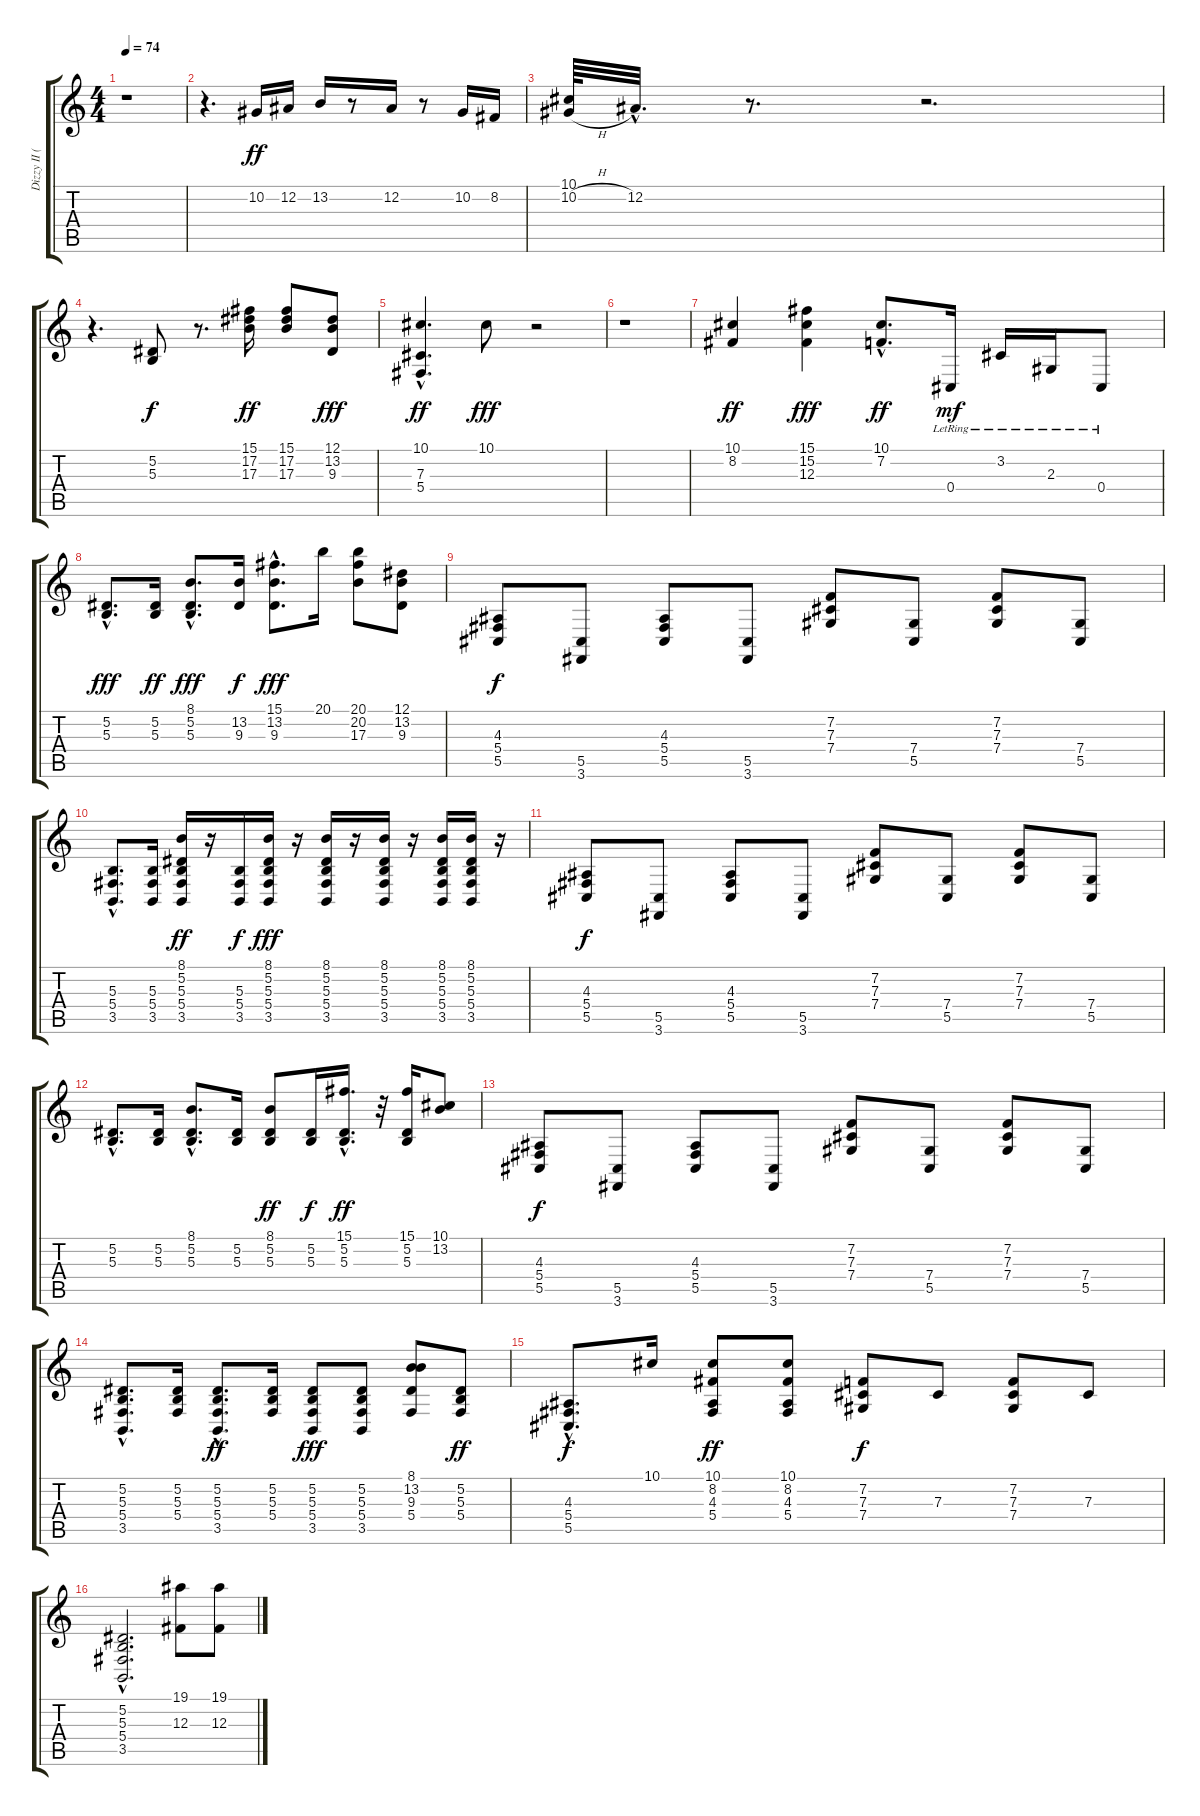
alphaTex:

\track ("Dizzy II (Piano)" "Dizzy II (") {instrument acousticgrandpiano}
\staff {score tabs}
\tuning (Eb4 Bb3 Gb3 Db3 Ab2 Eb2) {hide}
\ts (4 4)
\tempo 74
\clef g2
\ks c
r.1{dy f} |
r.4{d} 10.2.16{dy ff} 12.2.16 13.2.16 r.8 12.2.16 r.8 10.2.16 8.2.16 |
(10.1 10.2{h}).64 12.2{hac}.32{d} r.8{d} r.2{d} |
r.4{d} (5.2 5.3).8{dy f} r.8{d} (15.1 17.2 17.3).16{dy ff} (15.1 17.2 17.3).8 (12.1 13.2 9.3).8{dy fff} |
(10.1{hac} 7.3{hac} 5.4{hac}).4{d dy ff} 10.1.8{dy fff} r.2 |
r.1 |
(10.1 8.2).4{dy ff} (15.1 15.2 12.3).4{dy fff} (10.1{hac} 7.2{hac}).8{d dy ff} 0.4{lr}.16{dy mf} 3.2{lr}.16 2.3{lr}.16 0.4{lr}.8 |
(5.2{hac} 5.3{hac}).8{d dy fff} (5.2 5.3).16{dy ff} (8.1{hac} 5.2{hac} 5.3{hac}).8{d dy fff} (13.2 9.3).16{dy f} (15.1{hac} 13.2{hac} 9.3{hac}).8{d dy fff} 20.1.16 (20.1 20.2 17.3).8 (12.1 13.2 9.3).8 |
(4.3 5.4 5.5).8{dy f} (5.5 3.6).8 (4.3 5.4 5.5).8 (5.5 3.6).8 (7.2 7.3 7.4).8 (7.4 5.5).8 (7.2 7.3 7.4).8 (7.4 5.5).8 |
(5.3{hac} 5.4{hac} 3.5{hac}).8{d} (5.3 5.4 3.5).16 (8.1 5.2 5.3 5.4 3.5).16{dy ff} r.16 (5.3 5.4 3.5).16{dy f} (8.1 5.2 5.3 5.4 3.5).16{dy fff} r.16 (8.1 5.2 5.3 5.4 3.5).16 r.16 (8.1 5.2 5.3 5.4 3.5).16 r.16 (8.1 5.2 5.3 5.4 3.5).16 (8.1 5.2 5.3 5.4 3.5).16 r.16 |
(4.3 5.4 5.5).8{dy f} (5.5 3.6).8 (4.3 5.4 5.5).8 (5.5 3.6).8 (7.2 7.3 7.4).8 (7.4 5.5).8 (7.2 7.3 7.4).8 (7.4 5.5).8 |
(5.2{hac} 5.3{hac}).8{d} (5.2 5.3).16 (8.1{hac} 5.2{hac} 5.3{hac}).8{d} (5.2 5.3).16 (8.1 5.2 5.3).8{dy ff} (5.2 5.3).16{dy f} (15.1{hac} 5.2{hac} 5.3{hac}).16{d dy ff} r.32 (15.1 5.2 5.3).16 (10.1 13.2).8 |
(4.3 5.4 5.5).8{dy f} (5.5 3.6).8 (4.3 5.4 5.5).8 (5.5 3.6).8 (7.2 7.3 7.4).8 (7.4 5.5).8 (7.2 7.3 7.4).8 (7.4 5.5).8 |
(5.2{hac} 5.3{hac} 5.4{hac} 3.5{hac}).8{d} (5.2 5.3 5.4).16 (5.2{hac} 5.3{hac} 5.4{hac} 3.5{hac}).8{d dy ff} (5.2 5.3 5.4).16 (5.2 5.3 5.4 3.5).8{dy fff} (5.2 5.3 5.4 3.5).8 (8.1 13.2 9.3 5.4).8 (5.2 5.3 5.4).8{dy ff} |
(4.3{hac} 5.4{hac} 5.5{hac}).8{d dy f} 10.1.16 (10.1 8.2 4.3 5.4).8{dy ff} (10.1 8.2 4.3 5.4).8 (7.2 7.3 7.4).8{dy f} 7.3.8 (7.2 7.3 7.4).8 7.3.8 |
(5.2{hac} 5.3{hac} 5.4{hac} 3.5{hac}).2{d} (19.1 12.3).8 (19.1 12.3).8
